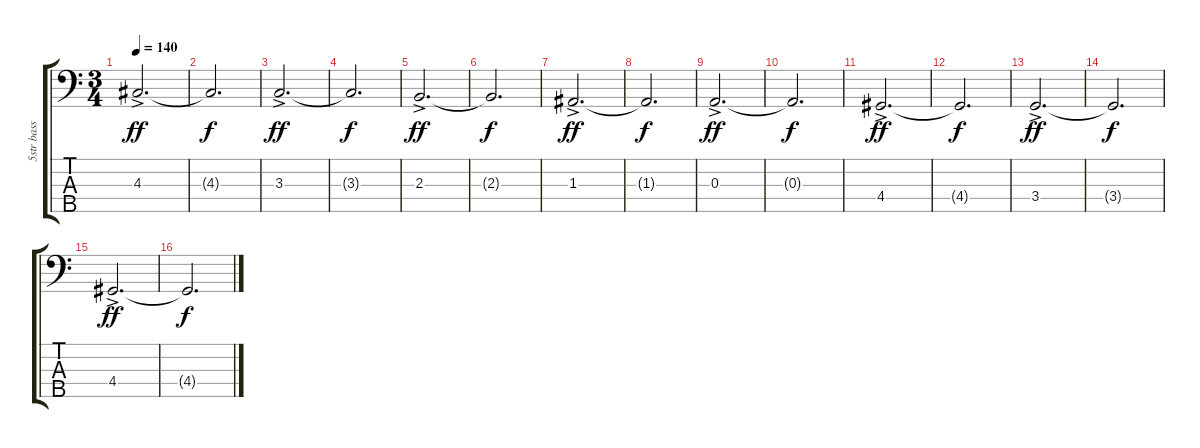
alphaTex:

\track ("5str bass" "5str bass") {instrument electricbassfinger}
\staff {score tabs}
\tuning (G2 D2 A1 E1 B0) {hide}
\ts (3 4)
\tempo 140
\clef f4
\ks c
4.3{ac}.2{d dy ff} |
4.3{t}.2{d dy f} |
3.3{ac}.2{d dy ff} |
3.3{t}.2{d dy f} |
2.3{ac}.2{d dy ff} |
2.3{t}.2{d dy f} |
1.3{ac}.2{d dy ff} |
1.3{t}.2{d dy f} |
0.3{ac}.2{d dy ff} |
0.3{t}.2{d dy f} |
4.4{ac}.2{d dy ff} |
4.4{t}.2{d dy f} |
3.4{ac}.2{d dy ff} |
3.4{t}.2{d dy f} |
4.4{ac}.2{d dy ff} |
4.4{t}.2{d dy f}
